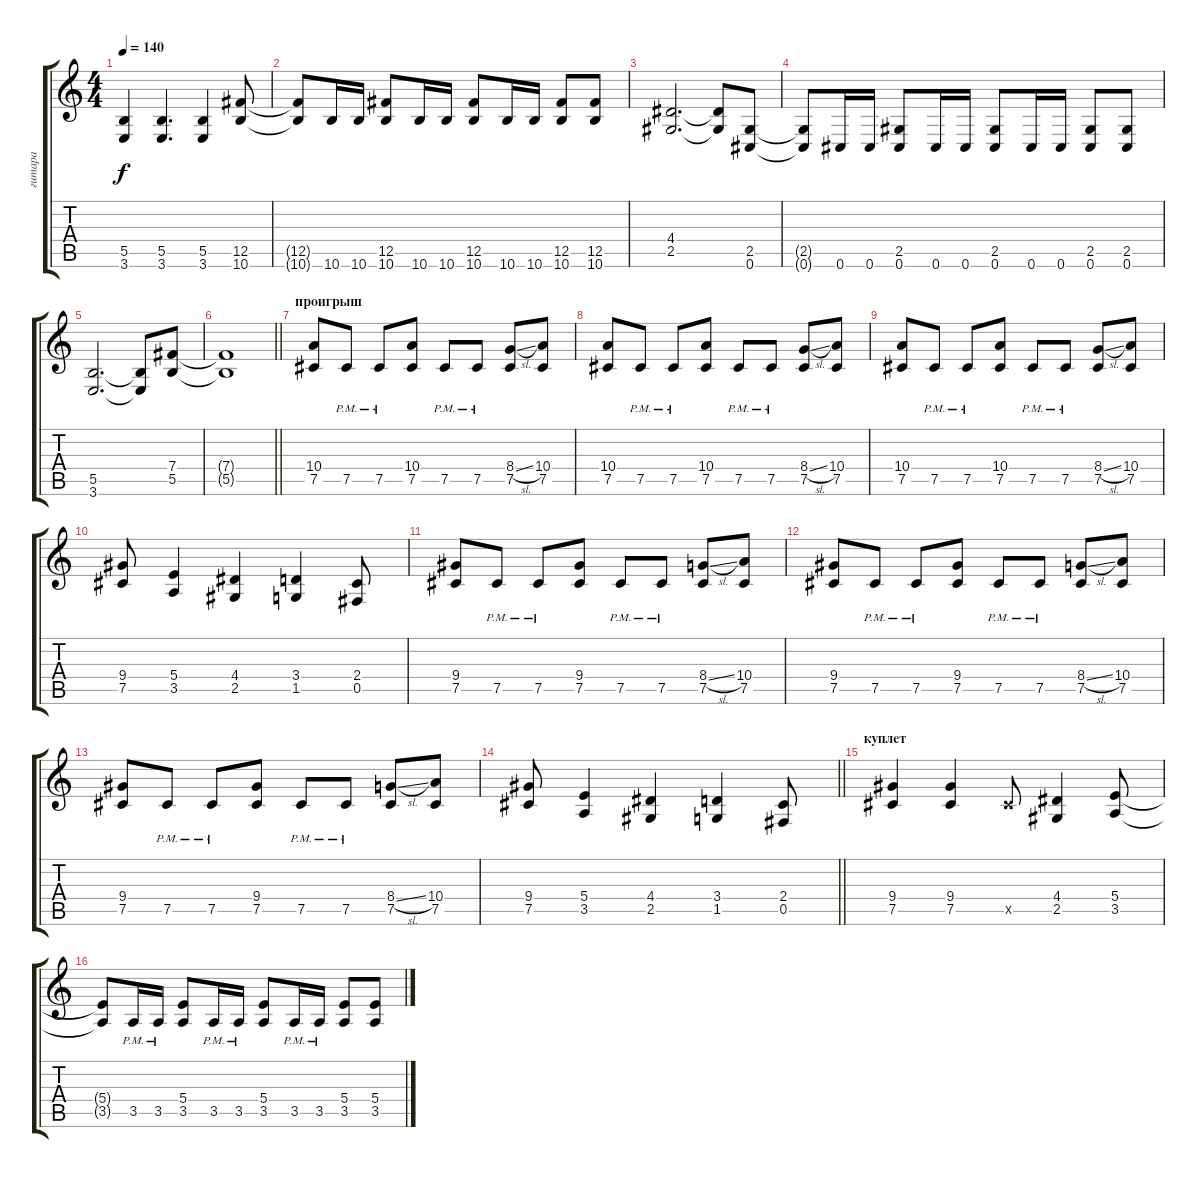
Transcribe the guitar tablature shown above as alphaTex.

\track ("гитара" "гитара") {instrument distortionguitar}
\staff {score tabs}
\tuning (Db4 Ab3 E3 B2 Gb2 Db2) {hide}
\ts (4 4)
\tempo 140
\clef g2
\ks c
(5.5 3.6).4{dy f} (5.5 3.6).4{d} (5.5 3.6).4 (12.5 10.6).8 |
(12.5{t} 10.6{t}).8 10.6.16 10.6.16 (12.5 10.6).8 10.6.16 10.6.16 (12.5 10.6).8 10.6.16 10.6.16 (12.5 10.6).8 (12.5 10.6).8 |
(4.4 2.5).2{d} (4.4{t} 2.5{t}).8 (2.5 0.6).8 |
(2.5{t} 0.6{t}).8 0.6.16 0.6.16 (2.5 0.6).8 0.6.16 0.6.16 (2.5 0.6).8 0.6.16 0.6.16 (2.5 0.6).8 (2.5 0.6).8 |
(5.5 3.6).2{d} (5.5{t} 3.6{t}).8 (7.4 5.5).8 |
\barLineRight lightlight
(7.4{t} 5.5{t}).1 |
\section ("" "проигрыш")
(10.4 7.5).8 7.5{pm}.8 7.5{pm}.8 (10.4 7.5).8 7.5{pm}.8 7.5{pm}.8 (8.4{sl} 7.5).8 (10.4 7.5).8 |
(10.4 7.5).8 7.5{pm}.8 7.5{pm}.8 (10.4 7.5).8 7.5{pm}.8 7.5{pm}.8 (8.4{sl} 7.5).8 (10.4 7.5).8 |
(10.4 7.5).8 7.5{pm}.8 7.5{pm}.8 (10.4 7.5).8 7.5{pm}.8 7.5{pm}.8 (8.4{sl} 7.5).8 (10.4 7.5).8 |
(9.4 7.5).8 (5.4 3.5).4 (4.4 2.5).4 (3.4 1.5).4 (2.4 0.5).8 |
(9.4 7.5).8 7.5{pm}.8 7.5{pm}.8 (9.4 7.5).8 7.5{pm}.8 7.5{pm}.8 (8.4{sl} 7.5).8 (10.4 7.5).8 |
(9.4 7.5).8 7.5{pm}.8 7.5{pm}.8 (9.4 7.5).8 7.5{pm}.8 7.5{pm}.8 (8.4{sl} 7.5).8 (10.4 7.5).8 |
(9.4 7.5).8 7.5{pm}.8 7.5{pm}.8 (9.4 7.5).8 7.5{pm}.8 7.5{pm}.8 (8.4{sl} 7.5).8 (10.4 7.5).8 |
\barLineRight lightlight
(9.4 7.5).8 (5.4 3.5).4 (4.4 2.5).4 (3.4 1.5).4 (2.4 0.5).8 |
\section ("" "куплет")
(9.4 7.5).4 (9.4 7.5).4 7.5{x}.8 (4.4 2.5).4 (5.4 3.5).8 |
(5.4{t} 3.5{t}).8 3.5{pm}.16 3.5{pm}.16 (5.4 3.5).8 3.5{pm}.16 3.5{pm}.16 (5.4 3.5).8 3.5{pm}.16 3.5{pm}.16 (5.4 3.5).8 (5.4 3.5).8
